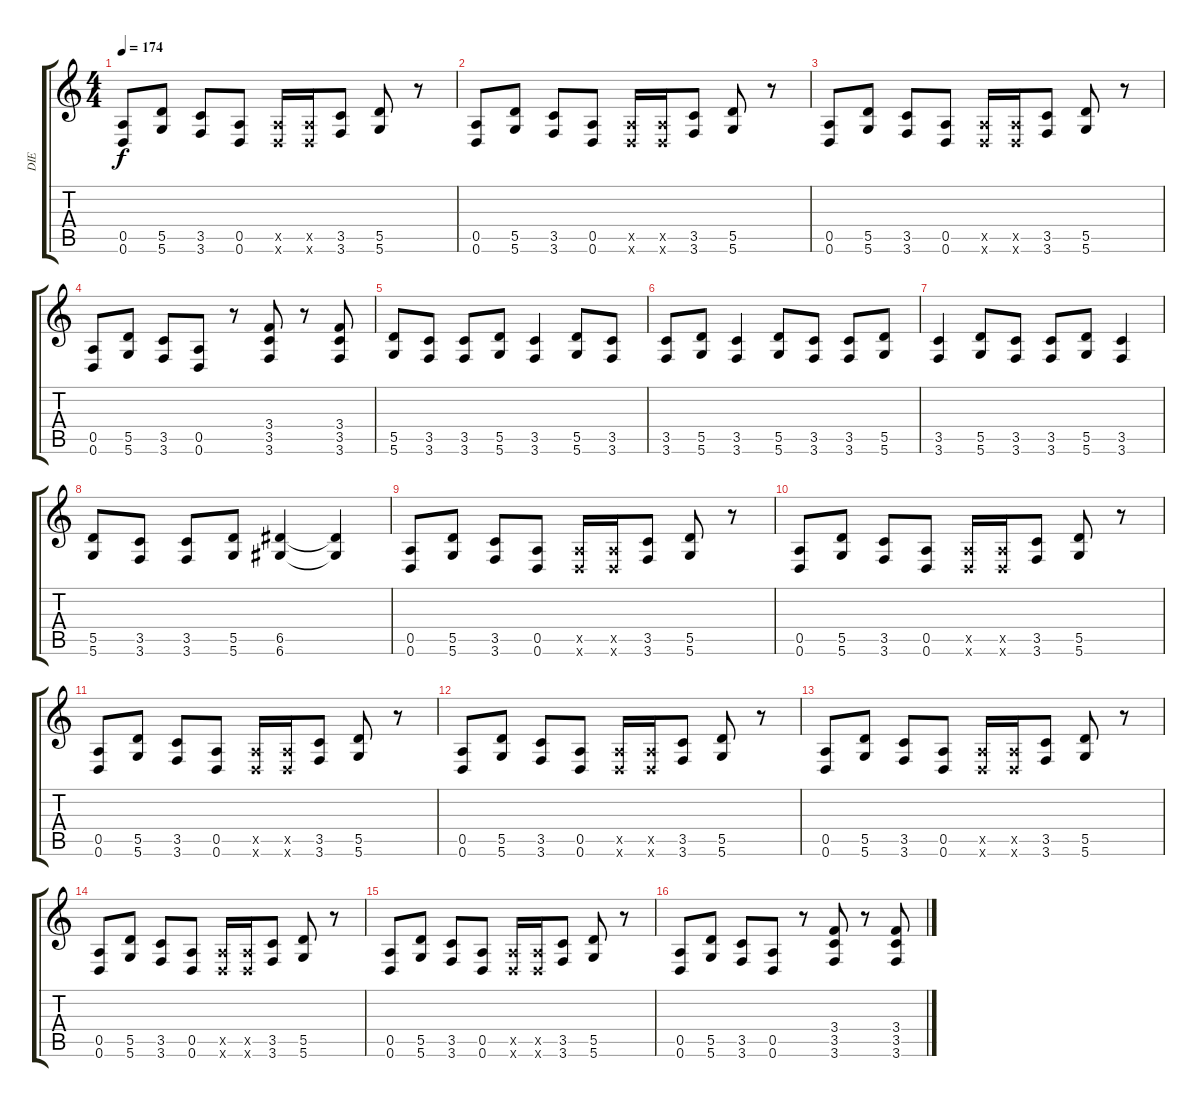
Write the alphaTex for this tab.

\track ("DIE" "DIE") {instrument overdrivenguitar}
\staff {score tabs}
\tuning (E4 B3 G3 D3 A2 D2) {hide}
\ts (4 4)
\tempo 174
\clef g2
\ks c
(0.5 0.6).8{dy f} (5.5 5.6).8 (3.5 3.6).8 (0.5 0.6).8 (0.5{x} 0.6{x}).16 (0.5{x} 0.6{x}).16 (3.5 3.6).8 (5.5 5.6).8 r.8 |
(0.5 0.6).8 (5.5 5.6).8 (3.5 3.6).8 (0.5 0.6).8 (0.5{x} 0.6{x}).16 (0.5{x} 0.6{x}).16 (3.5 3.6).8 (5.5 5.6).8 r.8 |
(0.5 0.6).8 (5.5 5.6).8 (3.5 3.6).8 (0.5 0.6).8 (0.5{x} 0.6{x}).16 (0.5{x} 0.6{x}).16 (3.5 3.6).8 (5.5 5.6).8 r.8 |
(0.5 0.6).8 (5.5 5.6).8 (3.5 3.6).8 (0.5 0.6).8 r.8 (3.4 3.5 3.6).8 r.8 (3.4 3.5 3.6).8 |
(5.5 5.6).8 (3.5 3.6).8 (3.5 3.6).8 (5.5 5.6).8 (3.5 3.6).4 (5.5 5.6).8 (3.5 3.6).8 |
(3.5 3.6).8 (5.5 5.6).8 (3.5 3.6).4 (5.5 5.6).8 (3.5 3.6).8 (3.5 3.6).8 (5.5 5.6).8 |
(3.5 3.6).4 (5.5 5.6).8 (3.5 3.6).8 (3.5 3.6).8 (5.5 5.6).8 (3.5 3.6).4 |
(5.5 5.6).8 (3.5 3.6).8 (3.5 3.6).8 (5.5 5.6).8 (6.5 6.6).4 (6.5{t} 6.6{t}).4 |
(0.5 0.6).8 (5.5 5.6).8 (3.5 3.6).8 (0.5 0.6).8 (0.5{x} 0.6{x}).16 (0.5{x} 0.6{x}).16 (3.5 3.6).8 (5.5 5.6).8 r.8 |
(0.5 0.6).8 (5.5 5.6).8 (3.5 3.6).8 (0.5 0.6).8 (0.5{x} 0.6{x}).16 (0.5{x} 0.6{x}).16 (3.5 3.6).8 (5.5 5.6).8 r.8 |
(0.5 0.6).8 (5.5 5.6).8 (3.5 3.6).8 (0.5 0.6).8 (0.5{x} 0.6{x}).16 (0.5{x} 0.6{x}).16 (3.5 3.6).8 (5.5 5.6).8 r.8 |
(0.5 0.6).8 (5.5 5.6).8 (3.5 3.6).8 (0.5 0.6).8 (0.5{x} 0.6{x}).16 (0.5{x} 0.6{x}).16 (3.5 3.6).8 (5.5 5.6).8 r.8 |
(0.5 0.6).8 (5.5 5.6).8 (3.5 3.6).8 (0.5 0.6).8 (0.5{x} 0.6{x}).16 (0.5{x} 0.6{x}).16 (3.5 3.6).8 (5.5 5.6).8 r.8 |
(0.5 0.6).8 (5.5 5.6).8 (3.5 3.6).8 (0.5 0.6).8 (0.5{x} 0.6{x}).16 (0.5{x} 0.6{x}).16 (3.5 3.6).8 (5.5 5.6).8 r.8 |
(0.5 0.6).8 (5.5 5.6).8 (3.5 3.6).8 (0.5 0.6).8 (0.5{x} 0.6{x}).16 (0.5{x} 0.6{x}).16 (3.5 3.6).8 (5.5 5.6).8 r.8 |
(0.5 0.6).8 (5.5 5.6).8 (3.5 3.6).8 (0.5 0.6).8 r.8 (3.4 3.5 3.6).8 r.8 (3.4 3.5 3.6).8
